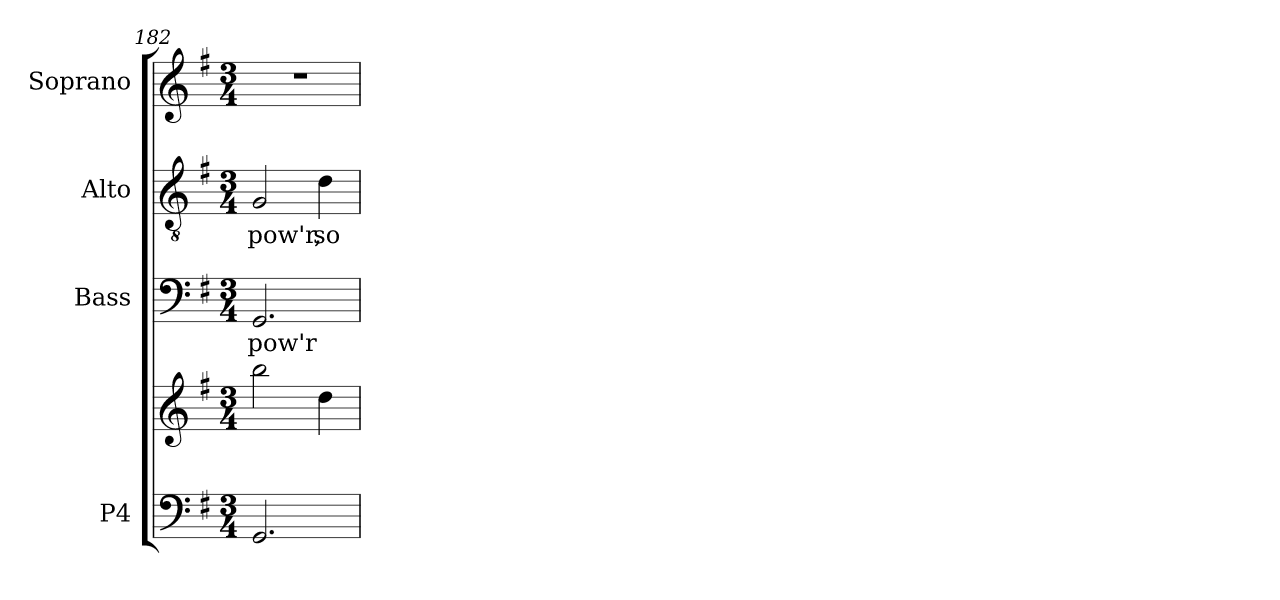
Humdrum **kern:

**kern	**kern	**kern	**text	**kern	**text	**kern
*part4	*part4	*part3	*part3	*part2	*part2	*part1
*staff5	*staff4	*staff3	*staff3	*staff2	*staff2	*staff1
*I"P4	*	*I"Bass	*	*I"Alto	*	*I"Soprano
*	*	*I'B.	*	*I'A.	*	*I'S.
*clefF4	*clefG2	*clefF4	*	*clefGv2	*	*clefG2
*	*	*	*	*ITrd7c12	*	*
*k[f#]	*k[f#]	*k[f#]	*	*k[f#]	*	*k[f#]
*G:	*G:	*G:	*	*G:	*	*G:
*M3/4	*M3/4	*M3/4	*	*M3/4	*	*M3/4
=182	=182	=182	=182	=182	=182	=182
!	!	!	!LO:LY:b:color=#000000	!	!	!
!	!	!	!	!	!LO:LY:b:color=#000000	!LO:N:vis=1
2.GGi/	2bbi\	2.GGi/	pow'r	2GGi/	pow'r,	2.r
!	!	!	!	!	!LO:LY:b:color=#000000	!
.	4ddi\	.	.	4Di\	so	.
=	=	=	=	=	=	=
*-	*-	*-	*-	*-	*-	*-
